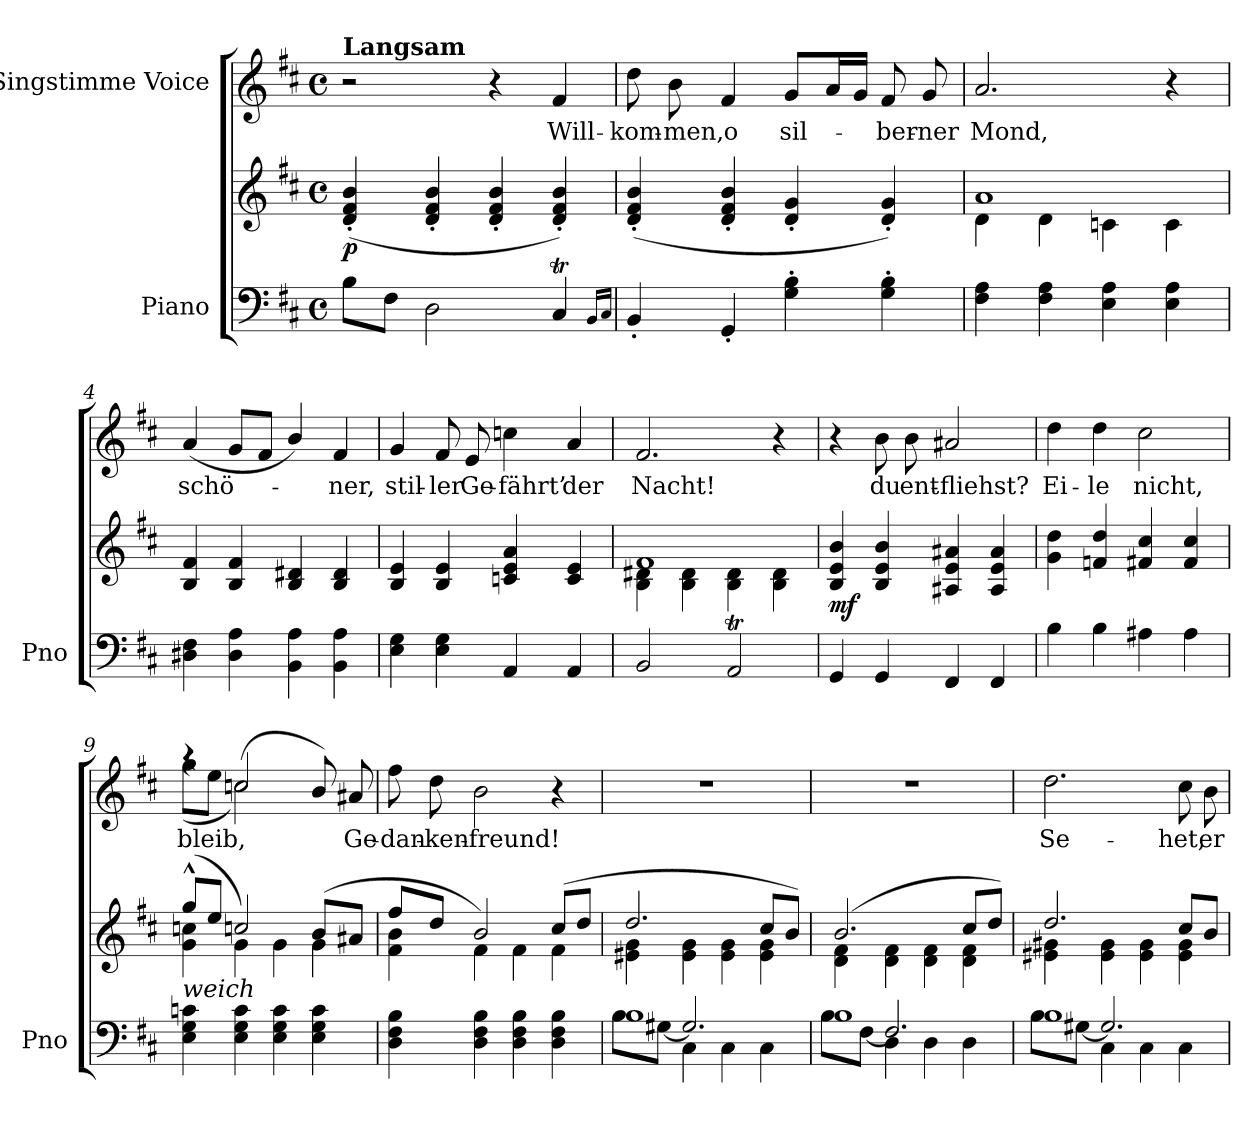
**kern	**kern	**dynam	**kern	**text
*part2	*part2	*part2	*part1	*part1
*staff3	*staff2	*staff2/3	*staff1	*staff1
*I"Piano	*	*	*I"Singstimme Voice	*
*I'Pno	*	*	*	*
*clefF4	*clefG2	*	*clefG2	*
*k[f#c#]	*k[f#c#]	*	*k[f#c#]	*
*M4/4	*M4/4	*	*M4/4	*
*met(c)	*met(c)	*	*met(c)	*
=1	=1	=1	=1	=1
!	!	!	!LO:TX:a:B:t=Langsam	!
!	!	!LO:DY:b	!	!
8B\L	(<4d/' 4f#/' 4b/'	p	2r	.
8F#\J	.	.	.	.
2D\	4d/' 4f#/' 4b/'	.	.	.
.	4d/' 4f#/' 4b/'	.	4r	.
!	!	!	!	!LO:LY:b
4C#t/	4d/' 4f#/' 4b/')	.	4f#/	Will-
16qBB/LL	.	.	.	.
16qC#/JJ	.	.	.	.
=2	=2	=2	=2	=2
!	!	!	!	!LO:LY:b
4BB'/	(<4d/' 4f#/' 4b/'	.	8dd\	-kom-
!	!	!	!	!LO:LY:b
.	.	.	8b\	-men,
!	!	!	!	!LO:LY:b
4GG'/	4d/' 4f#/' 4b/'	.	4f#/	o
!	!	!	!	!LO:LY:b
4G\' 4B\'	4d/' 4g/'	.	8g/L	sil-
.	.	.	16a/L	.
.	.	.	16g/JJ	.
!	!	!	!	!LO:LY:b
4G\' 4B\'	4d/' 4g/')	.	8f#/	-ber-
!	!	!	!	!LO:LY:b
.	.	.	8g/	-ner
=3	=3	=3	=3	=3
*	*^	*	*	*
!	!	!	!	!	!LO:LY:b
4F#\ 4A\	1a	4d\	.	2.a/	Mond,
4F#\ 4A\	.	4d\	.	.	.
4E\ 4A\	.	4cn\	.	.	.
4E\ 4A\	.	4c\	.	4r	.
!!LO:LB:g=z
=4	=4	=4	=4	=4	=4
!	!	!	!	!	!LO:LY:b
*	*v	*v	*	*	*
4D#X\ 4F#\	4B/ 4f#/	.	(<4a/	schö-
4D#\ 4A\	4B/ 4f#/	.	8g/L	.
.	.	.	8f#/J	.
4BB\ 4A\	4B/ 4d#X/	.	4b/)	.
!	!	!	!	!LO:LY:b
4BB\ 4A\	4B/ 4d#/	.	4f#/	-ner,
=5	=5	=5	=5	=5
!	!	!	!	!LO:LY:b
4E\ 4G\	4B/ 4e/	.	4g/	stil-
!	!	!	!	!LO:LY:b
4E\ 4G\	4B/ 4e/	.	8f#/	-ler
!	!	!	!	!LO:LY:b
.	.	.	8e/	Ge-
!	!	!	!	!LO:LY:b
4AA/	4cn/ 4e/ 4a/	.	4ccn\	-fährt’
!	!	!	!	!LO:LY:b
4AA/	4c/ 4e/	.	4a/	der
=6	=6	=6	=6	=6
*	*^	*	*	*
!	!	!	!	!	!LO:LY:b
2BB/	1f#	4B\ 4d#X\	.	2.f#/	Nacht!
.	.	4B\ 4d#\	.	.	.
2AAT/	.	4B\ 4d#\	.	.	.
.	.	4B\ 4d#\	.	4r	.
!!LO:LB:g=z
=7	=7	=7	=7	=7	=7
!	!	!	!LO:DY:b	!	!
*	*v	*v	*	*	*
4GG/	4B/ 4e/ 4b/	mf	4r	.
!	!	!	!	!LO:LY:b
4GG/	4B/ 4e/ 4b/	.	8b\	du
!	!	!	!	!LO:LY:b
.	.	.	8b\	ent-
!	!	!	!	!LO:LY:b
4FF#/	4A#X/ 4e/ 4a#X/	.	2a#X/	-fliehst?
4FF#/	4A#/ 4e/ 4a#/	.	.	.
=8	=8	=8	=8	=8
!	!	!	!	!LO:LY:b
4B\	4g\ 4dd\	.	4dd\	Ei-
!	!	!	!	!LO:LY:b
4B\	4fn/ 4dd/	.	4dd\	-le
!	!	!	!	!LO:LY:b
4A#X\	4f#X/ 4cc#/	.	2cc#\	nicht,
4A#\	4f#/ 4cc#/	.	.	.
=9	=9	=9	=9	=9
*	*^	*	*^	*
!	!LO:TX:b:i:t=weich	!	!	!	!	!
!	!	!	!	!	!	!LO:LY:b
4E\ 4G\ 4cn\	(>8gg^^/L	4g\ 4ccn\	.	4raa	(>8gg\L	bleib,
.	8ee/J	.	.	.	8ee\J	.
4E\ 4G\ 4c\	2ccn/)	4g\	.	2ccn!/	(>2cc\)	.
4E\ 4G\ 4c\	.	4g\	.	.	.	.
4E\ 4G\ 4c\	(>8b/L	4g\	.	8ryy	8b/)	.
!	!	!	!	!	!	!LO:LY:b
.	8a#X/J	.	.	8a#X/	8ryy	Ge-
!!LO:PB:g=z
=10	=10	=10	=10	=10	=10	=10
!	!	!	!	!	!	!LO:LY:b
*	*	*	*	*v	*v	*
4D\ 4F#\ 4B\	8ff#/L	4f#\ 4b\	.	8ff#\	-dan-
!	!	!	!	!	!LO:LY:b
.	8dd/J	.	.	8dd\	-ken-
!	!	!	!	!	!LO:LY:b
4D\ 4F#\ 4B\	2b/)	4f#\	.	2b\	-freund!
4D\ 4F#\ 4B\	.	4f#\	.	.	.
4D\ 4F#\ 4B\	(>8cc#/L	4f#\	.	4r	.
.	8dd/J	.	.	.	.
=11	=11	=11	=11	=11	=11
*^	*	*	*	*	*
*	*^	*	*	*	*	*
1B	8B\L	4ryy	2.dd/	4e#X\ 4g\	.	1r	.
.	[8G#X\J	.	.	.	.	.	.
.	2.G#/]	4C#\	.	4e#\ 4g\	.	.	.
.	.	4C#\	.	4e#\ 4g\	.	.	.
.	.	4C#\	8cc#/L	4e#\ 4g\	.	.	.
.	.	.	8b/J)	.	.	.	.
=12	=12	=12	=12	=12	=12	=12	=12
1B	8B\L	4ryy	(>2.b/	4d\ 4f#\	.	1r	.
.	[8F#\J	.	.	.	.	.	.
.	2.F#/]	4D\	.	4d\ 4f#\	.	.	.
.	.	4D\	.	4d\ 4f#\	.	.	.
.	.	4D\	8cc#/L	4d\ 4f#\	.	.	.
.	.	.	8dd/J)	.	.	.	.
!!LO:LB:g=z
=13	=13	=13	=13	=13	=13	=13	=13
!	!	!	!	!	!	!	!LO:LY:b
1B	8B\L	4ryy	2.dd/	4e#X\ 4g#X\	.	2.dd\	Se-
.	[8G#X\J	.	.	.	.	.	.
.	2.G#/]	4C#\	.	4e#\ 4g#\	.	.	.
.	.	4C#\	.	4e#\ 4g#\	.	.	.
!	!	!	!	!	!	!	!LO:LY:b
.	.	4C#\	8cc#/L	4e#\ 4g#\	.	8cc#\	-het,
!	!	!	!	!	!	!	!LO:LY:b
.	.	.	8b/J	.	.	8b\	er
*v	*v	*v	*	*	*	*	*
*	*v	*v	*	*	*
=	=	=	=	=
*-	*-	*-	*-	*-
